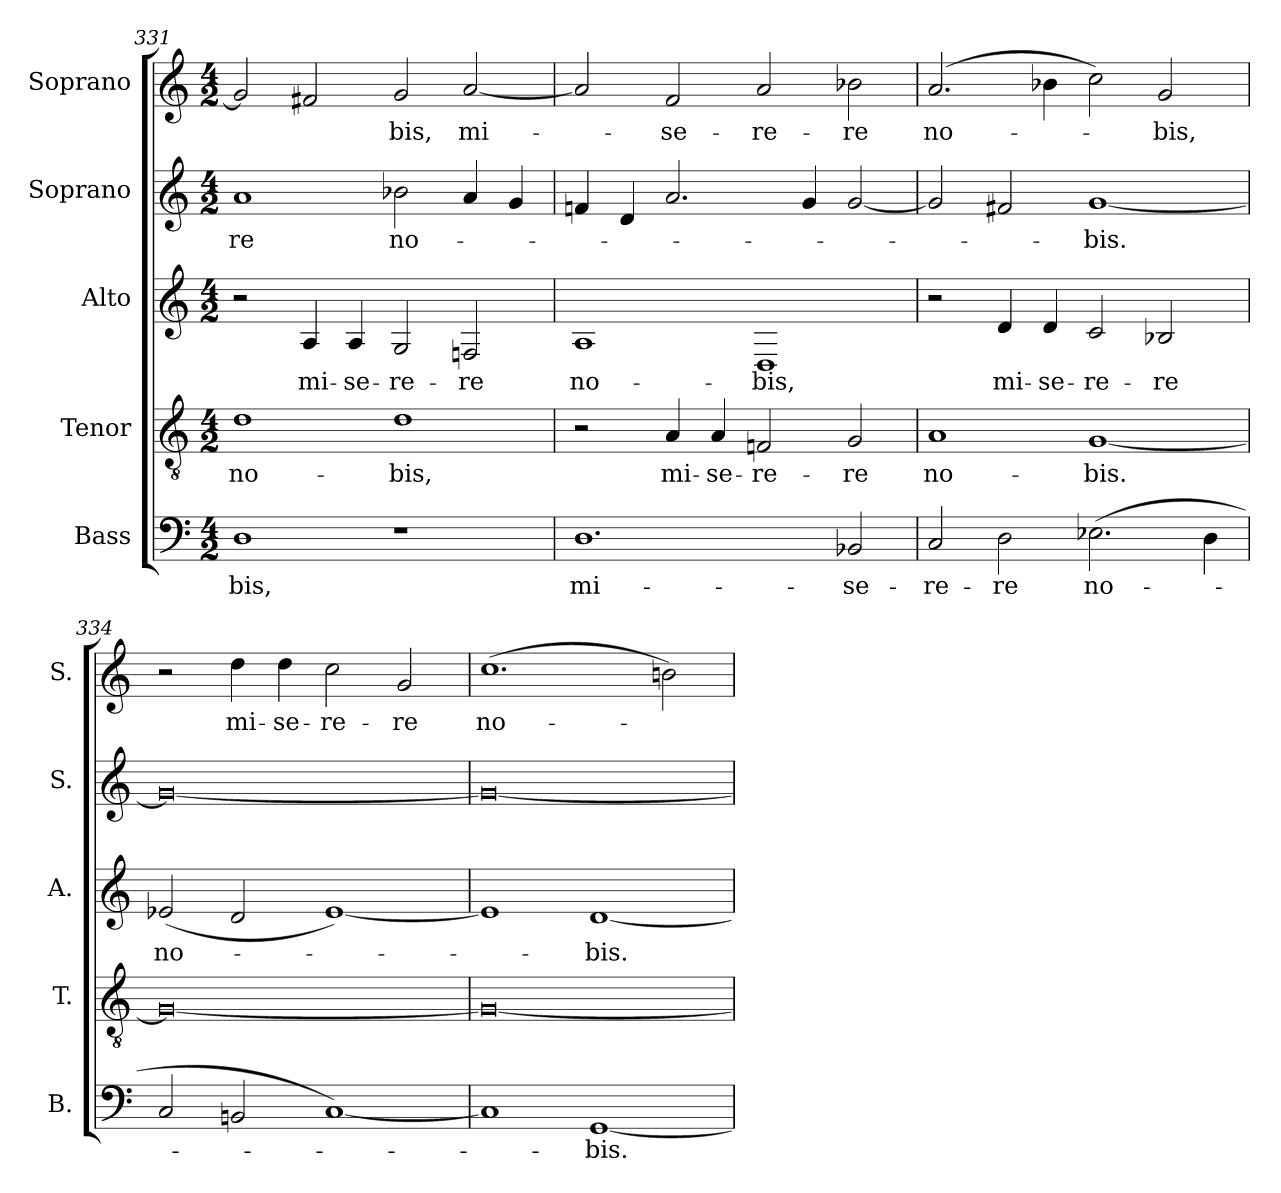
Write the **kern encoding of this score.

**kern	**text	**kern	**text	**kern	**text	**kern	**text	**kern	**text
*part5	*part5	*part4	*part4	*part3	*part3	*part2	*part2	*part1	*part1
*staff5	*staff5	*staff4	*staff4	*staff3	*staff3	*staff2	*staff2	*staff1	*staff1
*I"Bass	*	*I"Tenor	*	*I"Alto	*	*I"Soprano	*	*I"Soprano	*
*I'B.	*	*I'T.	*	*I'A.	*	*I'S.	*	*I'S.	*
!!LO:PB:g=z
*clefF4	*	*clefGv2	*	*clefG2	*	*clefG2	*	*clefG2	*
*	*	*ITrd7c12	*	*	*	*	*	*	*
*k[]	*	*k[]	*	*k[]	*	*k[]	*	*k[]	*
*C:	*	*C:	*	*C:	*	*C:	*	*C:	*
*M4/2	*	*M4/2	*	*M4/2	*	*M4/2	*	*M4/2	*
=331	=331	=331	=331	=331	=331	=331	=331	=331	=331
!	!LO:LY:b:color=#000000	!	!	!	!	!	!	!	!
!	!	!	!LO:LY:b:color=#000000	!	!	!	!	!	!
!	!	!	!	!	!	!	!LO:LY:b:color=#000000	!	!
1Di	-bis,	1Di	no-	2r	.	1ai	-re	2gi/]	.
!	!	!	!	!	!LO:LY:b:color=#000000	!	!	!	!
.	.	.	.	4Ai/	mi-	.	.	2f#Xi/	.
!	!	!	!	!	!LO:LY:b:color=#000000	!	!	!	!
.	.	.	.	4Ai/	-se-	.	.	.	.
!	!	!	!LO:LY:b:color=#000000	!	!	!	!	!	!
!	!	!	!	!	!LO:LY:b:color=#000000	!	!	!	!
!	!	!	!	!	!	!	!LO:LY:b:color=#000000	!	!
!	!	!	!	!	!	!	!	!	!LO:LY:b:color=#000000
1r	.	1Di	-bis,	2Gi/	-re-	2b-Xi\	no-	2gi/	-bis,
!	!	!	!	!	!LO:LY:b:color=#000000	!	!	!	!
!	!	!	!	!	!	!	!	!	!LO:LY:b:color=#000000
.	.	.	.	2Fni/	-re	4ai/	.	[2ai/	mi-
.	.	.	.	.	.	4gi/	.	.	.
=332	=332	=332	=332	=332	=332	=332	=332	=332	=332
!	!LO:LY:b:color=#000000	!	!	!	!	!	!	!	!
!	!	!	!	!	!LO:LY:b:color=#000000	!	!	!	!
1.Di	mi-	2r	.	1Ai	no-	4fni/	.	2ai/]	.
.	.	.	.	.	.	4di/	.	.	.
!	!	!	!LO:LY:b:color=#000000	!	!	!	!	!	!
!	!	!	!	!	!	!	!	!	!LO:LY:b:color=#000000
.	.	4AAi/	mi-	.	.	2.ai/	.	2fi/	-se-
!	!	!	!LO:LY:b:color=#000000	!	!	!	!	!	!
.	.	4AAi/	-se-	.	.	.	.	.	.
!	!	!	!LO:LY:b:color=#000000	!	!	!	!	!	!
!	!	!	!	!	!LO:LY:b:color=#000000	!	!	!	!
!	!	!	!	!	!	!	!	!	!LO:LY:b:color=#000000
.	.	2FFni/	-re-	1Di	-bis,	.	.	2ai/	-re-
.	.	.	.	.	.	4gi/	.	.	.
!	!LO:LY:b:color=#000000	!	!	!	!	!	!	!	!
!	!	!	!LO:LY:b:color=#000000	!	!	!	!	!	!
!	!	!	!	!	!	!	!	!	!LO:LY:b:color=#000000
2BB-Xi/	-se-	2GGi/	-re	.	.	[2gi/	.	2b-Xi\	-re
=333	=333	=333	=333	=333	=333	=333	=333	=333	=333
!	!LO:LY:b:color=#000000	!	!	!	!	!	!	!	!
!	!	!	!LO:LY:b:color=#000000	!	!	!	!	!	!
!	!	!	!	!	!	!	!	!	!LO:LY:b:color=#000000
2Ci/	-re-	1AAi	no-	2r	.	2gi/]	.	(2.ai/	no-
!	!LO:LY:b:color=#000000	!	!	!	!	!	!	!	!
!	!	!	!	!	!LO:LY:b:color=#000000	!	!	!	!
2Di\	-re	.	.	4di/	mi-	2f#Xi/	.	.	.
!	!	!	!	!	!LO:LY:b:color=#000000	!	!	!	!
.	.	.	.	4di/	-se-	.	.	4b-Xi\	.
!	!LO:LY:b:color=#000000	!	!	!	!	!	!	!	!
!	!	!	!LO:LY:b:color=#000000	!	!	!	!	!	!
!	!	!	!	!	!LO:LY:b:color=#000000	!	!	!	!
!	!	!	!	!	!	!	!LO:LY:b:color=#000000	!	!
(2.E-Xi\	no-	[1GGi	-bis.	2ci/	-re-	[1gi	-bis.	2cci\)	.
!	!	!	!	!	!LO:LY:b:color=#000000	!	!	!	!
!	!	!	!	!	!	!	!	!	!LO:LY:b:color=#000000
.	.	.	.	2B-Xi/	-re	.	.	2gi/	-bis,
4Di\	.	.	.	.	.	.	.	.	.
=334	=334	=334	=334	=334	=334	=334	=334	=334	=334
!	!	!	!	!	!LO:LY:b:color=#000000	!	!	!	!
2Ci/	.	0GGi_	.	(2e-Xi/	no-	0gi_	.	2r	.
!	!	!	!	!	!	!	!	!	!LO:LY:b:color=#000000
2BBni/	.	.	.	2di/	.	.	.	4ddi\	mi-
!	!	!	!	!	!	!	!	!	!LO:LY:b:color=#000000
.	.	.	.	.	.	.	.	4ddi\	-se-
!	!	!	!	!	!	!	!	!	!LO:LY:b:color=#000000
[1Ci)	.	.	.	[1e-i)	.	.	.	2cci\	-re-
!	!	!	!	!	!	!	!	!	!LO:LY:b:color=#000000
.	.	.	.	.	.	.	.	2gi/	-re
=335	=335	=335	=335	=335	=335	=335	=335	=335	=335
!	!	!	!	!	!	!	!	!	!LO:LY:b:color=#000000
1Ci]	.	0GGi_	.	1e-i]	.	0gi_	.	(1.cci	no-
!	!LO:LY:b:color=#000000	!	!	!	!	!	!	!	!
!	!	!	!	!	!LO:LY:b:color=#000000	!	!	!	!
[1GGi	-bis.	.	.	[1di	-bis.	.	.	.	.
.	.	.	.	.	.	.	.	2bni\)	.
=	=	=	=	=	=	=	=	=	=
*-	*-	*-	*-	*-	*-	*-	*-	*-	*-
